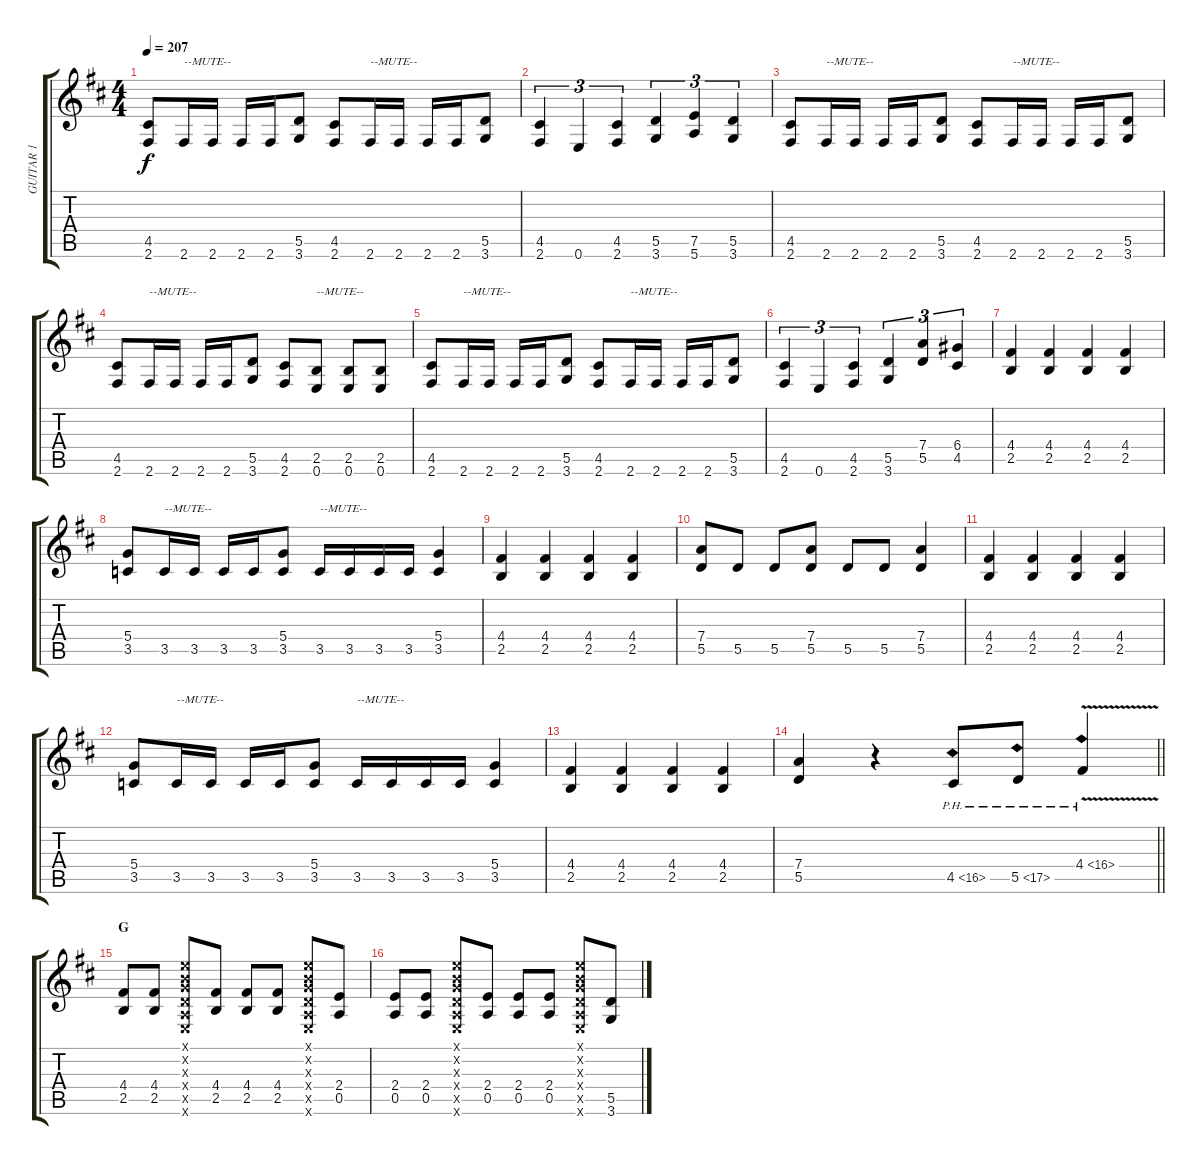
\track ("GUITAR 1" "GUITAR 1") {instrument distortionguitar}
\staff {score tabs}
\tuning (E4 B3 G3 D3 A2 E2) {hide}
\ts (4 4)
\tempo 207
\clef g2
\ks d
(4.5 2.6).8{dy f} 2.6.16{txt "--MUTE--"} 2.6.16 2.6.16 2.6.16 (5.5 3.6).8 (4.5 2.6).8 2.6.16{txt "--MUTE--"} 2.6.16 2.6.16 2.6.16 (5.5 3.6).8 |
(4.5 2.6).4{tu (3 2)} 0.6.4{tu (3 2)} (4.5 2.6).4{tu (3 2)} (5.5 3.6).4{tu (3 2)} (7.5 5.6).4{tu (3 2)} (5.5 3.6).4{tu (3 2)} |
(4.5 2.6).8 2.6.16{txt "--MUTE--"} 2.6.16 2.6.16 2.6.16 (5.5 3.6).8 (4.5 2.6).8 2.6.16{txt "--MUTE--"} 2.6.16 2.6.16 2.6.16 (5.5 3.6).8 |
(4.5 2.6).8 2.6.16{txt "--MUTE--"} 2.6.16 2.6.16 2.6.16 (5.5 3.6).8 (4.5 2.6).8 (2.5 0.6).8{txt "--MUTE--"} (2.5 0.6).8 (2.5 0.6).8 |
(4.5 2.6).8 2.6.16{txt "--MUTE--"} 2.6.16 2.6.16 2.6.16 (5.5 3.6).8 (4.5 2.6).8 2.6.16{txt "--MUTE--"} 2.6.16 2.6.16 2.6.16 (5.5 3.6).8 |
(4.5 2.6).4{tu (3 2)} 0.6.4{tu (3 2)} (4.5 2.6).4{tu (3 2)} (5.5 3.6).4{tu (3 2)} (7.4 5.5).4{tu (3 2)} (6.4 4.5).4{tu (3 2)} |
(4.4 2.5).4 (4.4 2.5).4 (4.4 2.5).4 (4.4 2.5).4 |
(5.4 3.5).8 3.5.16{txt "--MUTE--"} 3.5.16 3.5.16 3.5.16 (5.4 3.5).8 3.5.16{txt "--MUTE--"} 3.5.16 3.5.16 3.5.16 (5.4 3.5).4 |
(4.4 2.5).4 (4.4 2.5).4 (4.4 2.5).4 (4.4 2.5).4 |
(7.4 5.5).8 5.5.8 5.5.8 (7.4 5.5).8 5.5.8 5.5.8 (7.4 5.5).4 |
(4.4 2.5).4 (4.4 2.5).4 (4.4 2.5).4 (4.4 2.5).4 |
(5.4 3.5).8 3.5.16{txt "--MUTE--"} 3.5.16 3.5.16 3.5.16 (5.4 3.5).8 3.5.16{txt "--MUTE--"} 3.5.16 3.5.16 3.5.16 (5.4 3.5).4 |
(4.4 2.5).4 (4.4 2.5).4 (4.4 2.5).4 (4.4 2.5).4 |
\barLineRight lightlight
(7.4 5.5).4 r.4 4.5{ph 12}.8 5.5{ph 12}.8 4.4{ph 12 v}.4 |
\section ("" "G")
(4.4 2.5).8 (4.4 2.5).8 (0.1{x} 0.2{x} 0.3{x} 0.4{x} 0.5{x} 0.6{x}).8 (4.4 2.5).8 (4.4 2.5).8 (4.4 2.5).8 (0.1{x} 0.2{x} 0.3{x} 0.4{x} 0.5{x} 0.6{x}).8 (2.4 0.5).8 |
(2.4 0.5).8 (2.4 0.5).8 (0.1{x} 0.2{x} 0.3{x} 0.4{x} 0.5{x} 0.6{x}).8 (2.4 0.5).8 (2.4 0.5).8 (2.4 0.5).8 (0.1{x} 0.2{x} 0.3{x} 0.4{x} 0.5{x} 0.6{x}).8 (5.5 3.6).8
